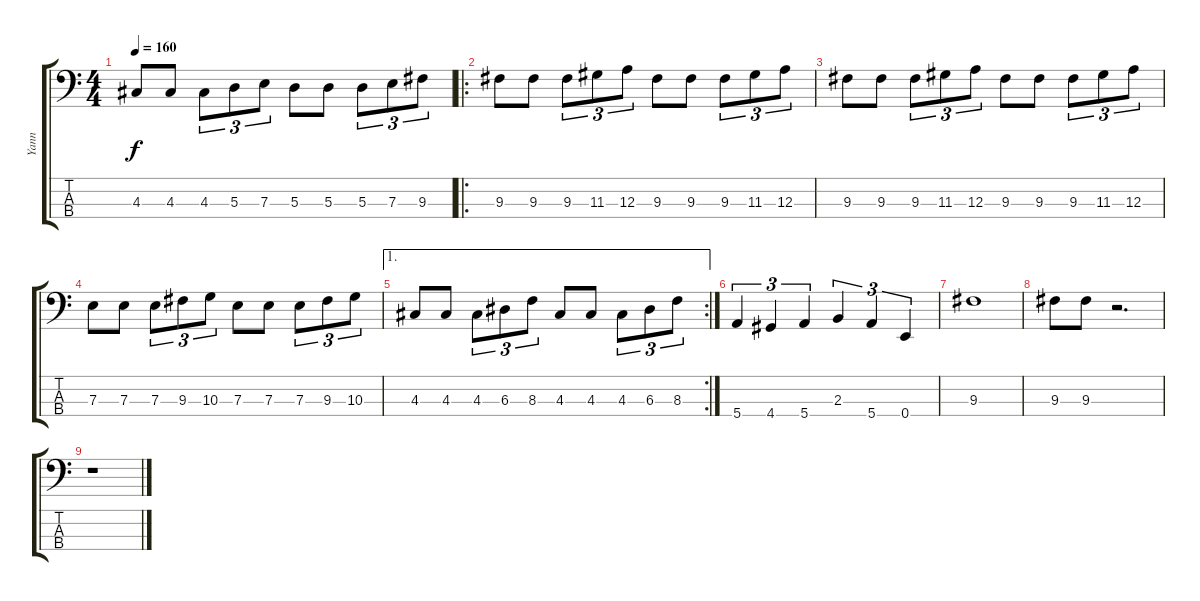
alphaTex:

\track ("Yann" "Yann") {instrument electricbassfinger}
\staff {score tabs}
\tuning (G2 D2 A1 E1) {hide}
\ts (4 4)
\tempo 160
\clef f4
\ks c
4.3.8{dy f} 4.3.8 4.3.8{tu (3 2)} 5.3.8{tu (3 2)} 7.3.8{tu (3 2)} 5.3.8 5.3.8 5.3.8{tu (3 2)} 7.3.8{tu (3 2)} 9.3.8{tu (3 2)} |
\ro
9.3.8 9.3.8 9.3.8{tu (3 2)} 11.3.8{tu (3 2)} 12.3.8{tu (3 2)} 9.3.8 9.3.8 9.3.8{tu (3 2)} 11.3.8{tu (3 2)} 12.3.8{tu (3 2)} |
9.3.8 9.3.8 9.3.8{tu (3 2)} 11.3.8{tu (3 2)} 12.3.8{tu (3 2)} 9.3.8 9.3.8 9.3.8{tu (3 2)} 11.3.8{tu (3 2)} 12.3.8{tu (3 2)} |
7.3.8 7.3.8 7.3.8{tu (3 2)} 9.3.8{tu (3 2)} 10.3.8{tu (3 2)} 7.3.8 7.3.8 7.3.8{tu (3 2)} 9.3.8{tu (3 2)} 10.3.8{tu (3 2)} |
\ae 1
\rc 2
4.3.8 4.3.8 4.3.8{tu (3 2)} 6.3.8{tu (3 2)} 8.3.8{tu (3 2)} 4.3.8 4.3.8 4.3.8{tu (3 2)} 6.3.8{tu (3 2)} 8.3.8{tu (3 2)} |
5.4.4{tu (3 2)} 4.4.4{tu (3 2)} 5.4.4{tu (3 2)} 2.3.4{tu (3 2)} 5.4.4{tu (3 2)} 0.4.4{tu (3 2)} |
9.3.1 |
9.3.8 9.3.8 r.2{d} |
r.1
